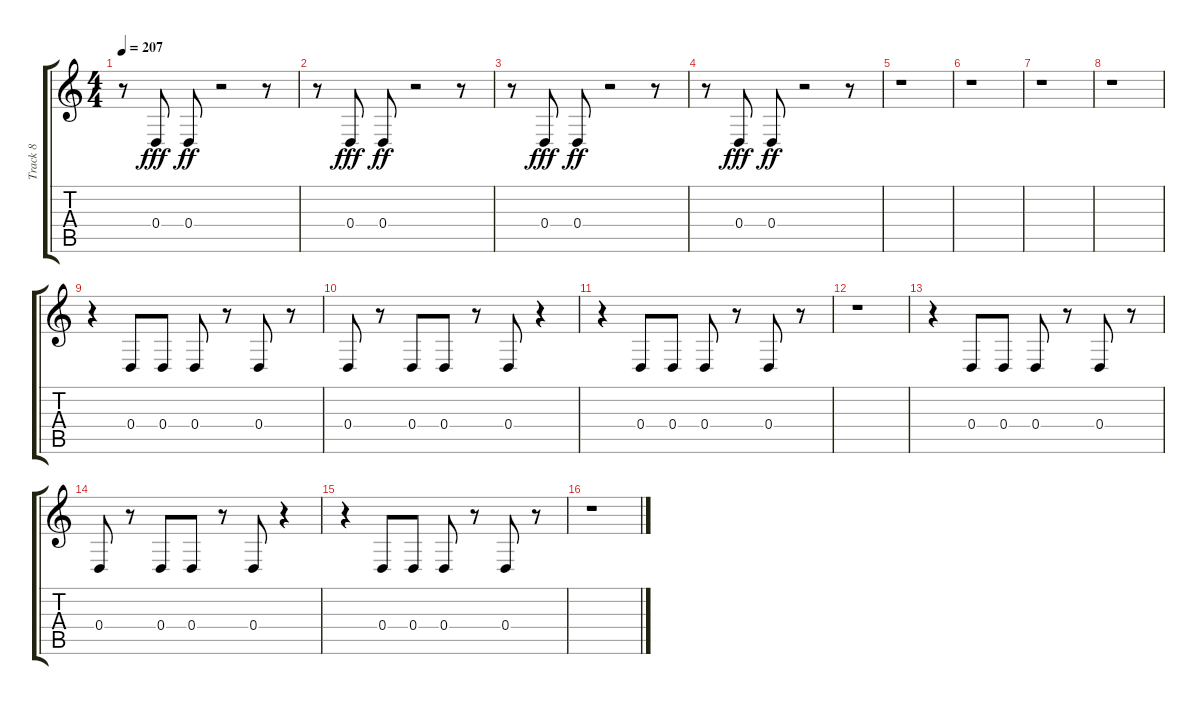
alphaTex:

\track ("Track 8" "Track 8") {instrument agogo}
\staff {score tabs}
\tuning (E4 B3 G3 D3 A2 E2) {hide}
\ts (4 4)
\tempo 207
\clef g2
\ks c
r.8{dy ff} 0.4.8{dy fff} 0.4.8{dy ff} r.2 r.8 |
r.8 0.4.8{dy fff} 0.4.8{dy ff} r.2 r.8 |
r.8 0.4.8{dy fff} 0.4.8{dy ff} r.2 r.8 |
r.8 0.4.8{dy fff} 0.4.8{dy ff} r.2 r.8 |
r.1 |
r.1 |
r.1 |
r.1 |
r.4 0.4.8 0.4.8 0.4.8 r.8 0.4.8 r.8 |
0.4.8 r.8 0.4.8 0.4.8 r.8 0.4.8 r.4 |
r.4 0.4.8 0.4.8 0.4.8 r.8 0.4.8 r.8 |
r.1 |
r.4 0.4.8 0.4.8 0.4.8 r.8 0.4.8 r.8 |
0.4.8 r.8 0.4.8 0.4.8 r.8 0.4.8 r.4 |
r.4 0.4.8 0.4.8 0.4.8 r.8 0.4.8 r.8 |
r.1
